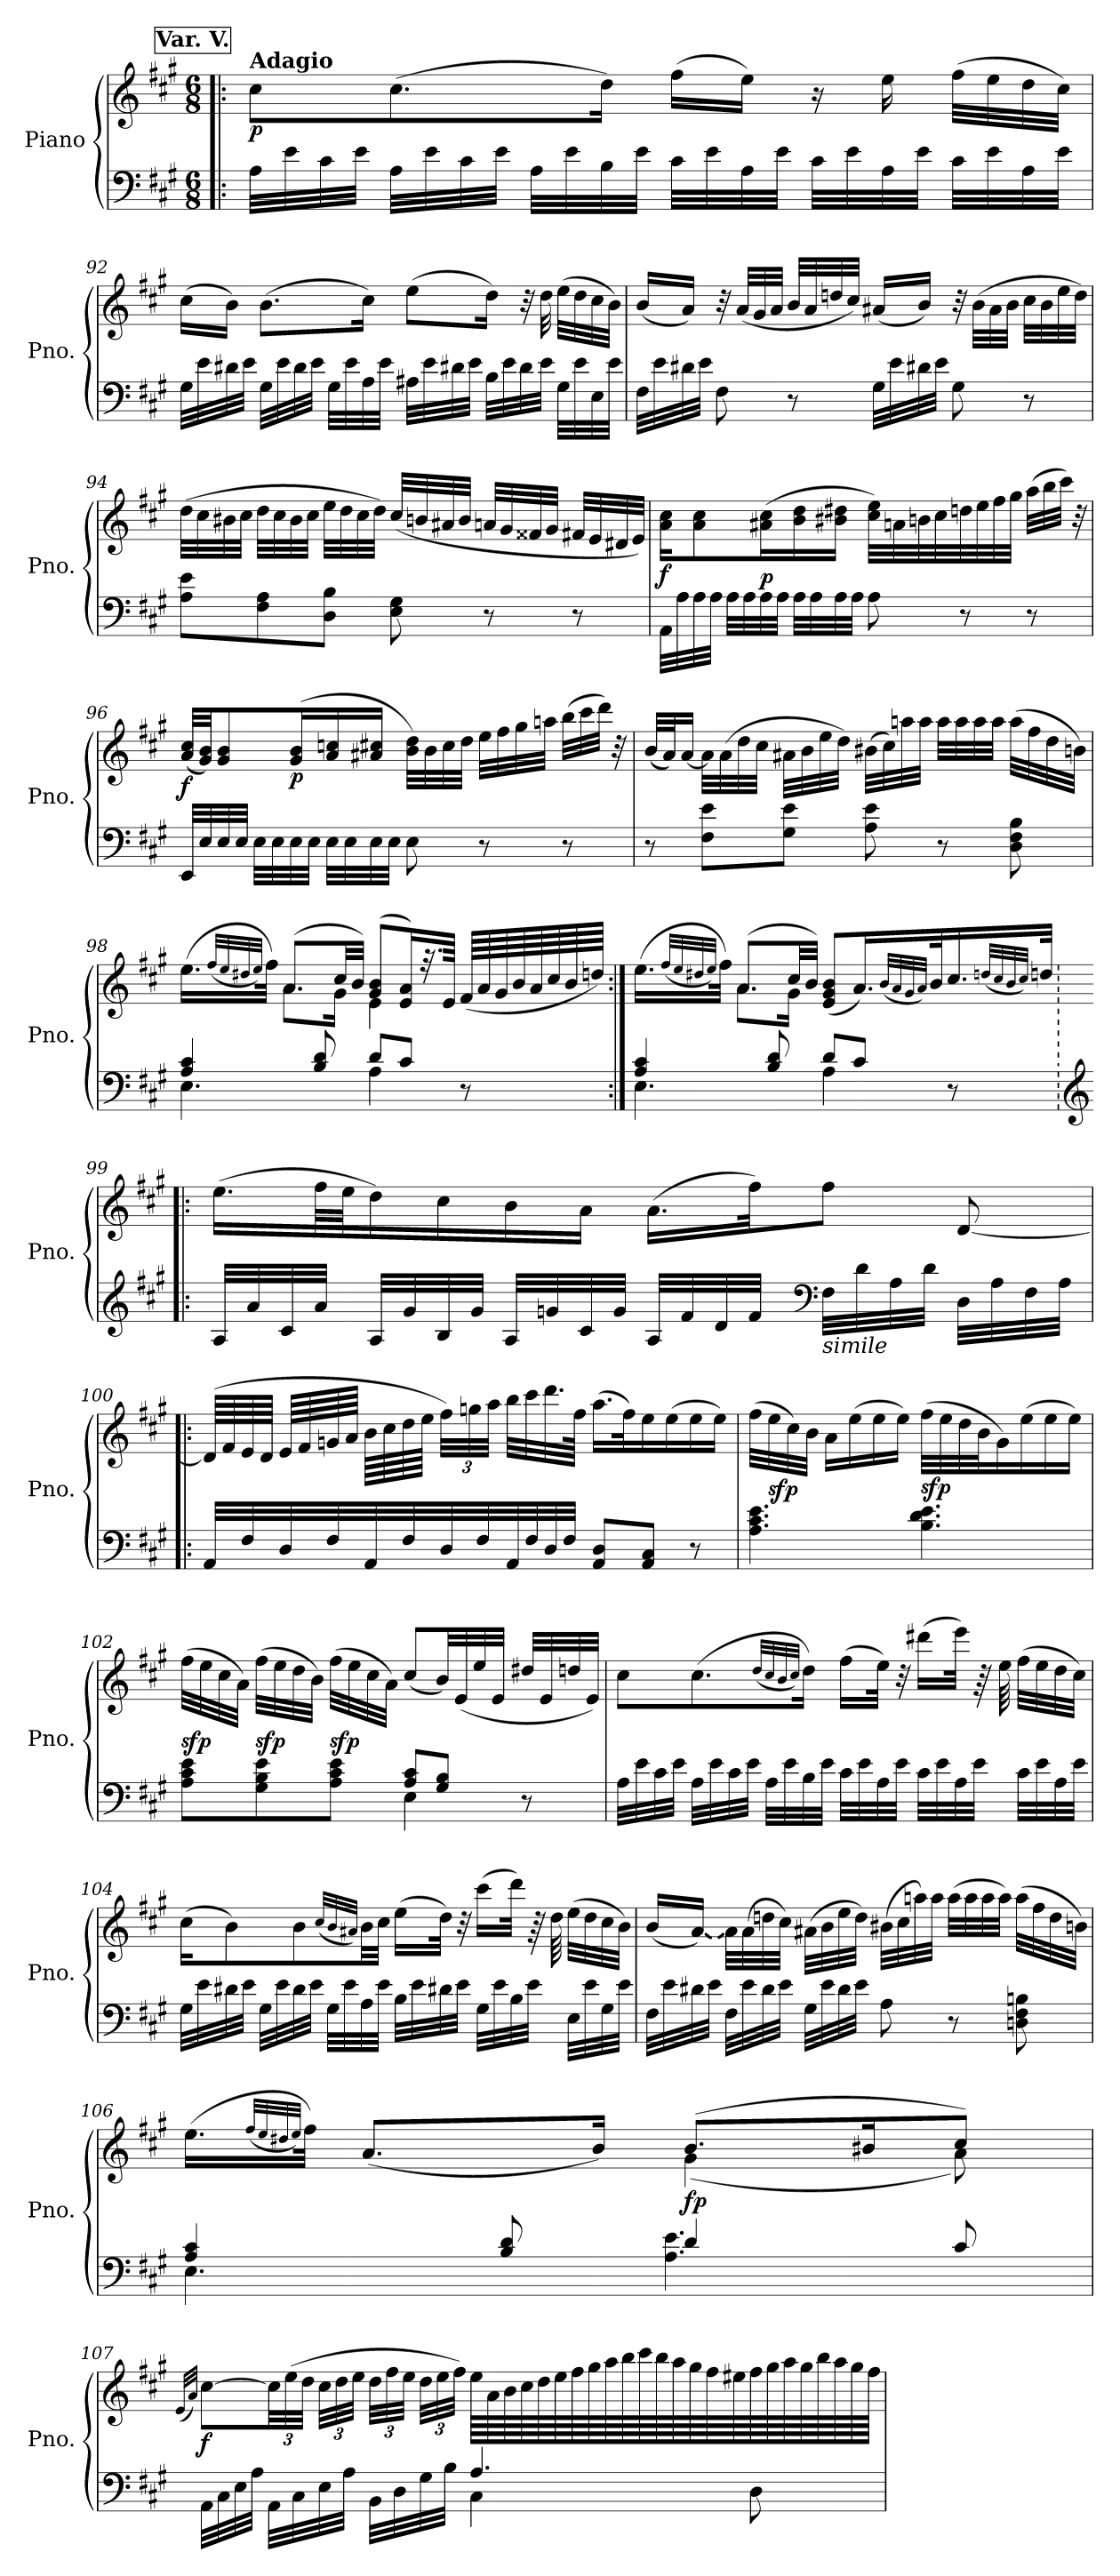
**kern	**kern	**dynam
*part1	*part1	*part1
*staff2	*staff1	*staff1/2
*I"Piano	*	*
*I'Pno.	*	*
*clefF4	*clefG2	*
*k[f#c#g#]	*k[f#c#g#]	*
*M6/8	*M6/8	*
*MM30	*MM30	*
!!LO:REH:place=s1:a:B:fs=14:t=Var. V.
=91!|:	=91!|:	=91!|:
!	!LO:TX:a:B:t=Adagio	!
!	!	!LO:DY:b
32A\LLL	8cc#\L	p
32e\	.	.
32c#\	.	.
32e\JJJ	.	.
32A\LLL	(>8.cc#\	.
32e\	.	.
32c#\	.	.
32e\JJJ	.	.
32A\LLL	.	.
32e\	.	.
32B\	16dd\Jk)	.
32e\JJJ	.	.
32c#\LLL	(>16ff#\LL	.
32e\	.	.
32A\	16ee\JJ)	.
32e\JJJ	.	.
32c#\LLL	16r	.
32e\	.	.
32A\	16ee\	.
32e\JJJ	.	.
32c#\LLL	(>32ff#\LLL	.
32e\	32ee\	.
32A\	32dd\	.
32e\JJJ	32cc#\JJJ)	.
=92	=92	=92
32G#\LLL	(>16cc#\LL	.
32e\	.	.
32d#X\	16b\JJ)	.
32e\JJJ	.	.
32G#\LLL	(>8.b\L	.
32e\	.	.
32d#\	.	.
32e\JJJ	.	.
32G#\LLL	.	.
32e\	.	.
32A\	16cc#\Jk)	.
32e\JJJ	.	.
32A#X\LLL	(>8ee\L	.
32e\	.	.
32d#X\	.	.
32e\JJJ	.	.
32B\LLL	16dd\Jk)	.
32e\	.	.
32d#\	32r	.
32e\JJJ	32dd\	.
32G#\LLL	(>32ee\LLL	.
32e\	32dd\	.
32E\	32cc#\	.
32e\JJJ	32b\JJJ)	.
=93	=93	=93
32F#\LLL	(<16b/LL	.
32e\	.	.
32d#X\	16a/JJ)	.
32e\JJJ	.	.
8F#\	32r	.
.	(<32a/LLL	.
.	32g#/	.
.	32a/JJJ	.
8r	32b/LLL	.
.	32a/	.
.	32ddn/	.
.	32cc#/JJJ)	.
32G#\LLL	(<16a#X/LL	.
32e\	.	.
32d#X\	16b/JJ)	.
32e\JJJ	.	.
8G#\	32r	.
.	(>32b\LLL	.
.	32a#\	.
.	32b\JJJ	.
8r	32cc#\LLL	.
.	32b\	.
.	32ee\	.
.	32dd\JJJ)	.
=94	=94	=94
8A\ 8e\L	(>32dd\LLL	.
.	32cc#\	.
.	32b#X\	.
.	32cc#\JJJ	.
8F#\ 8A\	32dd\LLL	.
.	32cc#\	.
.	32b#\	.
.	32cc#\JJJ	.
8D\ 8B\J	32ee\LLL	.
.	32dd\	.
.	32cc#\	.
.	32dd\JJJ)	.
8E\ 8G#\	(<32cc#/LLL	.
.	32bn/	.
.	32a#X/	.
.	32b/JJJ	.
8r	32an/LLL	.
.	32g#/	.
.	32f##X/	.
.	32g#/JJJ	.
8r	32f#X/LLL	.
.	32e/	.
.	32d#X/	.
.	32e/JJJ)	.
=95	=95	=95
!	!	!LO:DY:b
32AA\LLL	16a\ 16cc#\KL	f
32A\	.	.
32A\	8a\ 8cc#\	.
32A\JJJ	.	.
32A\LLL	.	.
32A\	.	.
!	!	!LO:DY:a=2
32A\	(>16a#X\ 16cc#\L	p
32A\JJJ	.	.
32A\LLL	16b\ 16dd\	.
32A\	.	.
32A\	16b#X\ 16dd#X\JJ	.
32A\JJJ	.	.
8A\	32cc#\ 32ee\LLL)	.
.	32an\	.
.	32bn\	.
.	32cc#\	.
8r	32ddn\	.
.	32ee\	.
.	32ff#\	.
.	32gg#\JJJ	.
8r	(>32aa\LLL	.
.	32bb\	.
.	32ccc#\JJJ)	.
.	32r	.
=96	=96	=96
!	!	!LO:DY:b
32EE/LLL	(<32a/ 32cc#/LLL	f
32E/	32g#/ 32b/JJ)	.
32E/	8g#/ 8b/	.
32E/JJJ	.	.
32E\LLL	.	.
32E\	.	.
!	!	!LO:DY:b
32E\	(<16g#/ 16b/L	p
32E\JJJ	.	.
32E\LLL	16a/ 16ccn/	.
32E\	.	.
32E\	16a#X/ 16cc#X/JJ	.
32E\JJJ	.	.
8E\	32b\ 32dd\LLL)	.
.	32b\	.
.	32cc#\	.
.	32dd\JJJ	.
8r	32ee\LLL	.
.	32ff#\	.
.	32gg#\	.
.	32aan\JJJ	.
8r	(>32bb\LLL	.
.	32ccc#\	.
.	32ddd\JJJ)	.
.	32r	.
=97	=97	=97
8r	(<32b/LLL	.
.	32a/J)	.
.	[16a/JJ	.
8F#\ 8e\L	32a\LLL]	.
.	(>32a\	.
.	32dd\	.
.	32cc#\JJJ	.
8G#\ 8e\J	32a#X\LLL	.
.	32b\	.
.	32ee\	.
.	32dd\JJJ)	.
8A\ 8e\	(>32b#X\LLL	.
.	32cc#\)	.
.	32aan\	.
.	32aa\JJJ	.
8r	32aa\LLL	.
.	32aa\	.
.	32aa\	.
.	32aa\JJJ	.
8D\ 8F#\ 8B\	(>32aa\LLL	.
.	32ff#\	.
.	32dd\	.
.	32bn\JJJ)	.
=98	=98	=98
*^	*^	*
4A/ 4c#/	4.E\	(>16.ee\LL	8ryy	.
.	.	(<32qff#/LLL	.	.
.	.	32qee/	.	.
.	.	32qdd#X/	.	.
.	.	32qee/JJJ)	.	.
.	.	32ff#\JJk)	.	.
.	.	(>8.a/L	8.a\L	.
8B/ 8d/	.	.	.	.
.	.	32cc#/LL	16g#\Jk	.
.	.	32b/JJJ)	.	.
8d/L	4A\	(>8g#/ 8b/L	4e\	.
8c#/J	.	16e/ 16a/L)	.	.
.	.	32.r	.	.
.	.	64e/JJkk	.	.
8r	8ryy	(<64f#/LLLL	8ryy	.
.	.	64a/	.	.
.	.	64g#/	.	.
.	.	64b/	.	.
.	.	64a/	.	.
.	.	64cc#/	.	.
.	.	64b/	.	.
.	.	64ddn/JJJJ)	.	.
=98X1:|!	=98X1:|!	=98X1:|!	=98X1:|!	=98X1:|!
4A/ 4c#/	4.E\	(>16.ee\LL	8ryy	.
.	.	(<32qff#/LLL	.	.
.	.	32qee/	.	.
.	.	32qdd#X/	.	.
.	.	32qee/JJJ)	.	.
.	.	32ff#\JJk)	.	.
.	.	(>8.a/L	8.a\L	.
8B/ 8d/	.	.	.	.
.	.	32cc#/LL	16g#\Jk	.
.	.	32b/JJJ)	.	.
8d/L	4A\	(<8e/ 8g#/ 8b/L	4.ryy	.
8c#/J	.	16.a/L)	.	.
.	.	(<32qb/LLL	.	.
.	.	32qa/	.	.
.	.	32qg#/	.	.
.	.	32qa/JJJ)	.	.
.	.	32b/K	.	.
8r	8ryy	16.cc#/	.	.
.	.	(<32qddn/LLL	.	.
.	.	32qcc#/	.	.
.	.	32qb/	.	.
.	.	32qcc#/JJJ)	.	.
.	.	32dd/JJk	.	.
*v	*v	*	*	*
*	*v	*v	*
=99|!:	=99|!:	=99|!:
*clefG2	*	*
32A/LLL	(>16.ee\LL	.
32a/	.	.
32c#/	.	.
32a/JJJ	64ff#\LL	.
.	64ee\JJ	.
32A/LLL	16dd\)	.
32g#/	.	.
32B/	16cc#\	.
32g#/JJJ	.	.
32A/LLL	16b\	.
32gn/	.	.
32c#/	16a\JJ	.
32g/JJJ	.	.
32A/LLL	(>16.a\LL	.
32f#/	.	.
32d/	.	.
32f#/JJJ	32ff#\JK)	.
*clefF4	*	*
!LO:TX:b:i:t=simile	!	!
32F#\LLL	8ff#\J	.
32d\	.	.
32A\	.	.
32d\JJJ	.	.
32D\LLL	[8d/	.
32A\	.	.
32F#\	.	.
32A\JJJ	.	.
=100	=100	=100
32AA/LLL	(>64d/LLLL]	.
.	64f#/	.
32F#/	64e/	.
.	64d/JJJJ	.
32D/	64e/LLLL	.
.	64f#/	.
32F#/	64gn/	.
.	64a/JJJJ	.
32AA/	64b\LLLL	.
.	64cc#\	.
32F#/	64dd\	.
.	64ee\JJJJ	.
*	*Xbrackettup	*
32D/	48ff#\LLL)	.
.	48ggn\	.
32F#/	.	.
.	48aa\JJJ	.
32AA/	32bb\LLL	.
32F#/	32ccc#\	.
32D/	32.ddd\	.
32F#/JJJ	.	.
.	64ff#\JJJk	.
8AA/ 8D/L	(>16.aa\LL	.
.	32ff#\K)	.
8AA/ 8C#/J	16ee\	.
.	(>16ee\	.
8r	16ee\	.
.	16ee\JJ)	.
=101	=101	=101
4.A\ 4.c#\ 4.e\	(>32ff#\LLL	.
!	!	!LO:DY:b
.	32ee\	sfp
.	32cc#\)	.
.	32b\JJJ	.
.	16a\LL	.
.	(>16ee\	.
.	16ee\	.
.	16ee\JJ)	.
!	!	!LO:DY:a=2
4.B\ 4.d\ 4.e\	(>32ff#\LLL	sfp
.	32ee\	.
.	32dd\	.
.	32b\J	.
.	16g#\)	.
.	(>16ee\	.
.	16ee\	.
.	16ee\JJ)	.
=102	=102	=102
*^	*	*
!	!	!	!LO:DY:a=2
8A\ 8c#\ 8e\L	4.ryy	(>32ff#\LLL	sfp
.	.	32ee\	.
.	.	32cc#\	.
.	.	32a\JJJ)	.
!	!	!	!LO:DY:a=2
8G#\ 8B\ 8e\	.	(>32ff#\LLL	sfp
.	.	32ee\	.
.	.	32dd\	.
.	.	32b\JJJ)	.
!	!	!	!LO:DY:a=2
8A\ 8c#\ 8e\J	.	(>32ff#\LLL	sfp
.	.	32ee\	.
.	.	32cc#\	.
.	.	32a\JJJ)	.
8A/ 8c#/L	4E\	(<8cc#/L	.
8G#/ 8B/J	.	32b/LL)	.
.	.	(<32e/	.
.	.	32ee/	.
.	.	32e/JJJ	.
8r	8ryy	32dd#X/LLL	.
.	.	32e/	.
.	.	32ddn/	.
.	.	32e/JJJ)	.
*v	*v	*	*
=103	=103	=103
32A\LLL	8cc#\L	.
32e\	.	.
32c#\	.	.
32e\JJJ	.	.
32A\LLL	(>8.cc#\	.
32e\	.	.
32c#\	.	.
32e\JJJ	.	.
32A\LLL	.	.
32e\	.	.
.	(<32qdd/LLL	.
.	32qcc#/	.
.	32qb/	.
.	32qcc#/JJJ)	.
32B\	16dd\Jk)	.
32e\JJJ	.	.
32c#\LLL	(>16ff#\LL	.
32e\	.	.
32A\	32ee\JJk)	.
32e\JJJ	32r	.
32c#\LLL	(>16ddd#X\LL	.
32e\	.	.
32A\	32eee\JJk)	.
32e\JJJ	64r	.
.	64ee\	.
32c#\LLL	(>32ff#\LLL	.
32e\	32ee\	.
32A\	32dd\	.
32e\JJJ	32cc#\JJJ)	.
=104	=104	=104
32G#\LLL	(>16cc#\KL	.
32e\	.	.
32d#X\	8b\)	.
32e\JJJ	.	.
32G#\LLL	.	.
32e\	.	.
32d#\	8b\	.
32e\JJJ	.	.
32G#\LLL	.	.
32e\	.	.
.	(<32qcc#/LLL	.
.	32qb/	.
.	32qa#X/JJJ)	.
32A\	32b\LL	.
32e\JJJ	32cc#\JJJ	.
32B\LLL	(>16ee\LL	.
32e\	.	.
32d#X\	32dd\JJk)	.
32e\JJJ	32r	.
32G#\LLL	(>16ccc#\LL	.
32e\	.	.
32B\	32ddd\JJk)	.
32e\JJJ	64r	.
.	64dd\	.
32E\LLL	(>32ee\LLL	.
32e\	32dd\	.
32G#\	32cc#\	.
32e\JJJ	32b\JJJ)	.
=105	=105	=105
32F#\LLL	(<16b/LL	.
32e\	.	.
!	!LO:T:dash	!
32d#X\	[16a/JJ)	.
32e\JJJ	.	.
32F#\LLL	32a\LLL]	.
32e\	(>32a\	.
32d#\	32ddn\	.
32e\JJJ	32cc#\JJJ)	.
32G#\LLL	(>32a#X\LLL	.
32e\	32b\	.
32d#\	32ee\	.
32e\JJJ	32dd\JJJ)	.
8A\	(>32b#X\LLL	.
.	32cc#\	.
.	32aan\)	.
.	32aa\JJJ	.
8r	(>32aa\LLL	.
.	32aa\	.
.	32aa\	.
.	32aa\JJJ)	.
8Dn\ 8F#\ 8Bn\	(>32aa\LLL	.
.	32ff#\	.
.	32dd\	.
.	32bn\JJJ)	.
=106	=106	=106
*^	*^	*
4A/ 4c#/	4.E\	(>16.ee\LL	4.ryy	.
.	.	(<32qff#/LLL	.	.
.	.	32qee/	.	.
.	.	32qdd#X/	.	.
.	.	32qee/JJJ)	.	.
.	.	32ff#\JJk)	.	.
.	.	(<8.a/L	.	.
8B/ 8d/	.	.	.	.
.	.	16b/Jk)	.	.
!	!	!	!	!LO:DY:b
4d/	4.A\ 4.e\	(>8.b/L	(<4g#\	fp
.	.	16b#X/K	.	.
8c#/	.	8cc#/J)	8a\)	.
*	*	*v	*v	*
=107	=107	=107	=107
.	.	(>32qe/LLL	.
.	.	32qa/JJJ)	.
!	!	!	!LO:DY:b
32AA\LLL	4.ryy	[8cc#\L	f
32C#\	.	.	.
32E\	.	.	.
32A\JJJ	.	.	.
32AA\LLL	.	48cc#\LL]	.
.	.	(>48ee\	.
32C#\	.	.	.
.	.	48dd\JJJ	.
32E\	.	48cc#\LLL	.
.	.	48dd\	.
32A\JJJ	.	.	.
.	.	48ee\JJJ	.
32BB\LLL	.	48dd\LLL	.
.	.	48ff#\	.
32D\	.	.	.
.	.	48ee\JJJ	.
32G#\	.	48dd\LLL	.
.	.	48ee\	.
32B\JJJ	.	.	.
.	.	48ff#\JJJ)	.
4.A/	4C#\	64ee\LLLL	.
.	.	64a\	.
.	.	64b\	.
.	.	64cc#\	.
.	.	64dd\	.
.	.	64ee\	.
.	.	64ff#\	.
.	.	64gg#\	.
.	.	64aa\	.
.	.	64bb\	.
.	.	64ccc#\	.
.	.	64bb\	.
.	.	64aa\	.
.	.	64gg#\	.
.	.	64ff#\	.
.	.	64ee#X\	.
.	8D\	64ff#\	.
.	.	64gg#\	.
.	.	64aa\	.
.	.	64gg#\	.
.	.	64bb\	.
.	.	64aa\	.
.	.	64gg#\	.
.	.	64ff#\JJJJ	.
*v	*v	*	*
=	=	=
*-	*-	*-
